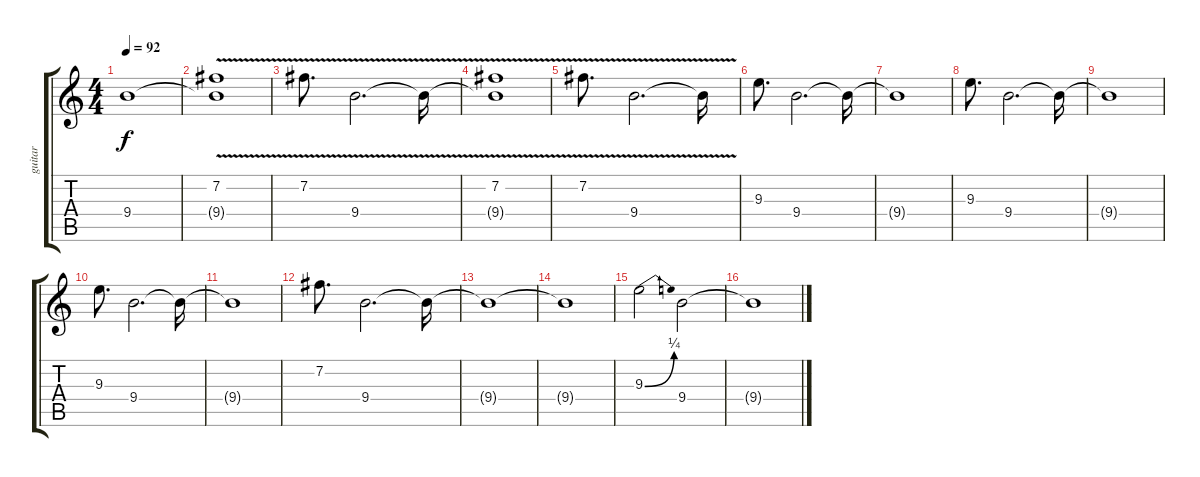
\track ("guitar" "guitar") {instrument electricguitarclean}
\staff {score tabs}
\tuning (E4 B3 G3 D3 A2 D2) {hide}
\ts (4 4)
\tempo 92
\clef g2
\ks c
9.4{t}.1{dy f} |
(7.2{v} 9.4{t}).1{volume 9} |
7.2{v}.8{d} 9.4{v}.2{d} 9.4{t}.16 |
(7.2{v} 9.4{t}).1{volume 9} |
7.2{v}.8{d} 9.4{v}.2{d} 9.4{t}.16 |
9.3.8{d} 9.4.2{d} 9.4{t}.16 |
9.4{t}.1{volume 5} |
9.3.8{d} 9.4.2{d} 9.4{t}.16 |
9.4{t}.1{volume 5} |
9.3.8{d} 9.4.2{d} 9.4{t}.16 |
9.4{t}.1{volume 5} |
7.2.8{d volume 8} 9.4.2{d} 9.4{t}.16 |
9.4{t}.1{volume 0} |
9.4{t}.1 |
9.3{be (bend 0 0 60 1)}.2 9.4.2 |
9.4{t}.1
